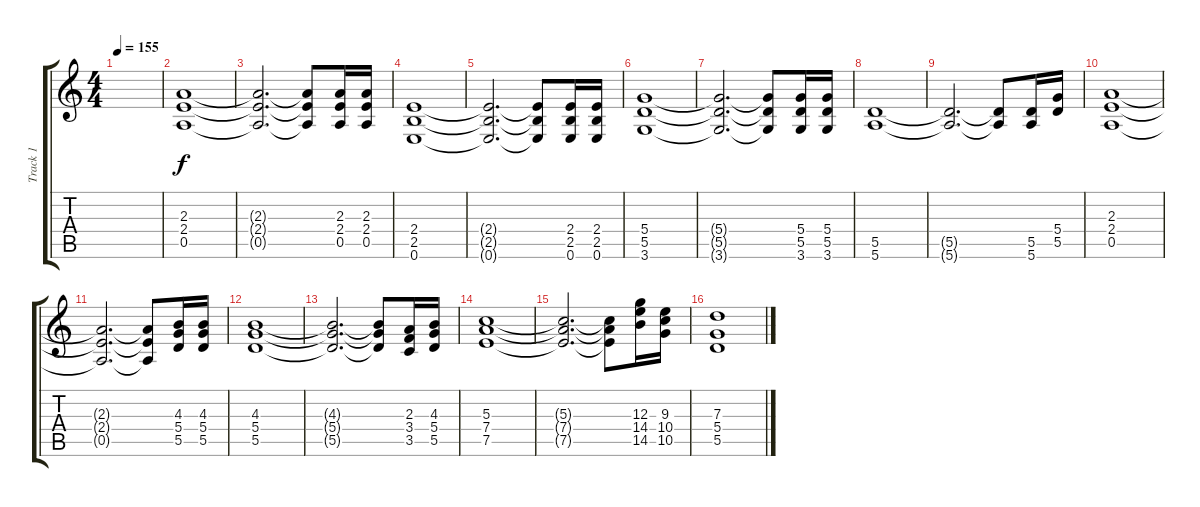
\track ("Track 1" "Track 1") {instrument distortionguitar}
\staff {score tabs}
\tuning (E4 B3 G3 D3 A2 E2) {hide}
\ts (4 4)
\tempo 155
\clef g2
\ks c
|
(2.3 2.4 0.5).1{volume 9} |
(2.3{t} 2.4{t} 0.5{t}).2{d} (2.3{t} 2.4{t} 0.5{t}).8 (2.3 2.4 0.5).16 (2.3 2.4 0.5).16 |
(2.4 2.5 0.6).1 |
(2.4{t} 2.5{t} 0.6{t}).2{d} (2.4{t} 2.5{t} 0.6{t}).8 (2.4 2.5 0.6).16 (2.4 2.5 0.6).16 |
(5.4 5.5 3.6).1 |
(5.4{t} 5.5{t} 3.6{t}).2{d} (5.4{t} 5.5{t} 3.6{t}).8 (5.4 5.5 3.6).16 (5.4 5.5 3.6).16 |
(5.5 5.6).1 |
(5.5{t} 5.6{t}).2{d} (5.5{t} 5.6{t}).8 (5.5 5.6).16 (5.4 5.5).16 |
(2.3 2.4 0.5).1 |
(2.3{t} 2.4{t} 0.5{t}).2{d} (2.3{t} 2.4{t} 0.5{t}).8 (4.3 5.4 5.5).16 (4.3 5.4 5.5).16 |
(4.3 5.4 5.5).1 |
(4.3{t} 5.4{t} 5.5{t}).2{d} (4.3{t} 5.4{t} 5.5{t}).8 (2.3 3.4 3.5).16 (4.3 5.4 5.5).16 |
(5.3 7.4 7.5).1 |
(5.3{t} 7.4{t} 7.5{t}).2{d} (5.3{t} 7.4{t} 7.5{t}).8 (12.3 14.4 14.5).16 (9.3 10.4 10.5).16 |
(7.3 5.4 5.5).1
